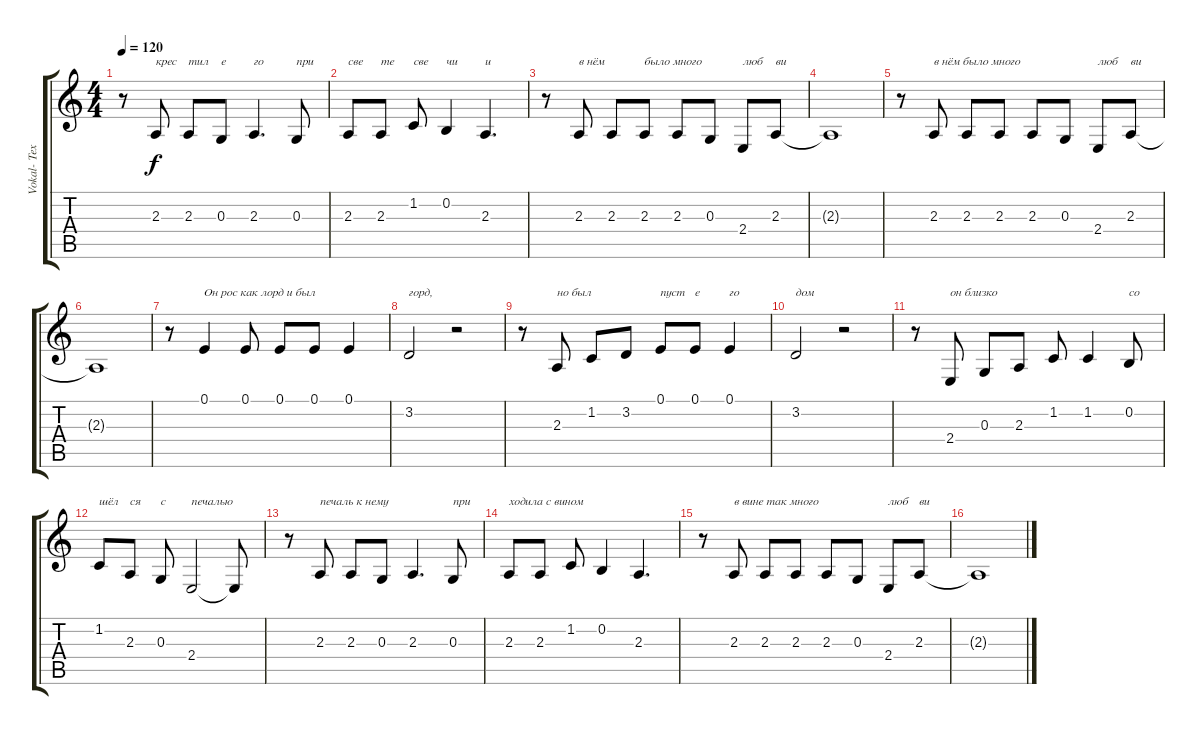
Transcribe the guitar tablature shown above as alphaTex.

\track ("Vokal- Text" "Vokal- Tex") {instrument lead5charang}
\staff {score tabs}
\tuning (E4 B3 G3 D3 A2 E2) {hide}
\ts (4 4)
\tempo 120
\clef g2
\ks aminor
r.8{dy f} 2.3.8{txt "крес"} 2.3.8{txt "тил"} 0.3.8{txt "е"} 2.3.4{d txt "го"} 0.3.8{txt "при"} |
2.3.8{txt "све"} 2.3.8{txt "те"} 1.2.8{txt "све"} 0.2.4{txt "чи"} 2.3.4{d txt "и"} |
r.8 2.3.8{txt "в нём"} 2.3.8 2.3.8{txt "было много"} 2.3.8 0.3.8 2.4.8{txt "люб"} 2.3.8{txt "ви"} |
2.3{t}.1 |
r.8 2.3.8{txt "в нём было много"} 2.3.8 2.3.8 2.3.8 0.3.8 2.4.8{txt "люб"} 2.3.8{txt "ви"} |
2.3{t}.1 |
r.8 0.1.4{txt "Он рос как лорд и был"} 0.1.8 0.1.8 0.1.8 0.1.4 |
3.2.2{txt "горд,"} r.2 |
r.8 2.3.8{txt "но был "} 1.2.8 3.2.8 0.1.8{txt "пуст"} 0.1.8{txt "е"} 0.1.4{txt "го"} |
3.2.2{txt "дом"} r.2 |
r.8 2.4.8{txt "он близко"} 0.3.8 2.3.8 1.2.8 1.2.4 0.2.8{txt "со"} |
1.2.8{txt "шёл"} 2.3.8{txt "ся"} 0.3.8{txt "с"} 2.4.2{txt "печалью"} 2.4{t}.8 |
r.8 2.3.8{txt "печаль к нему"} 2.3.8 0.3.8 2.3.4{d} 0.3.8{txt "при"} |
2.3.8{txt "ходила с вином"} 2.3.8 1.2.8 0.2.4 2.3.4{d} |
r.8 2.3.8{txt "в вине так много"} 2.3.8 2.3.8 2.3.8 0.3.8 2.4.8{txt "люб"} 2.3.8{txt "ви"} |
2.3{t}.1
